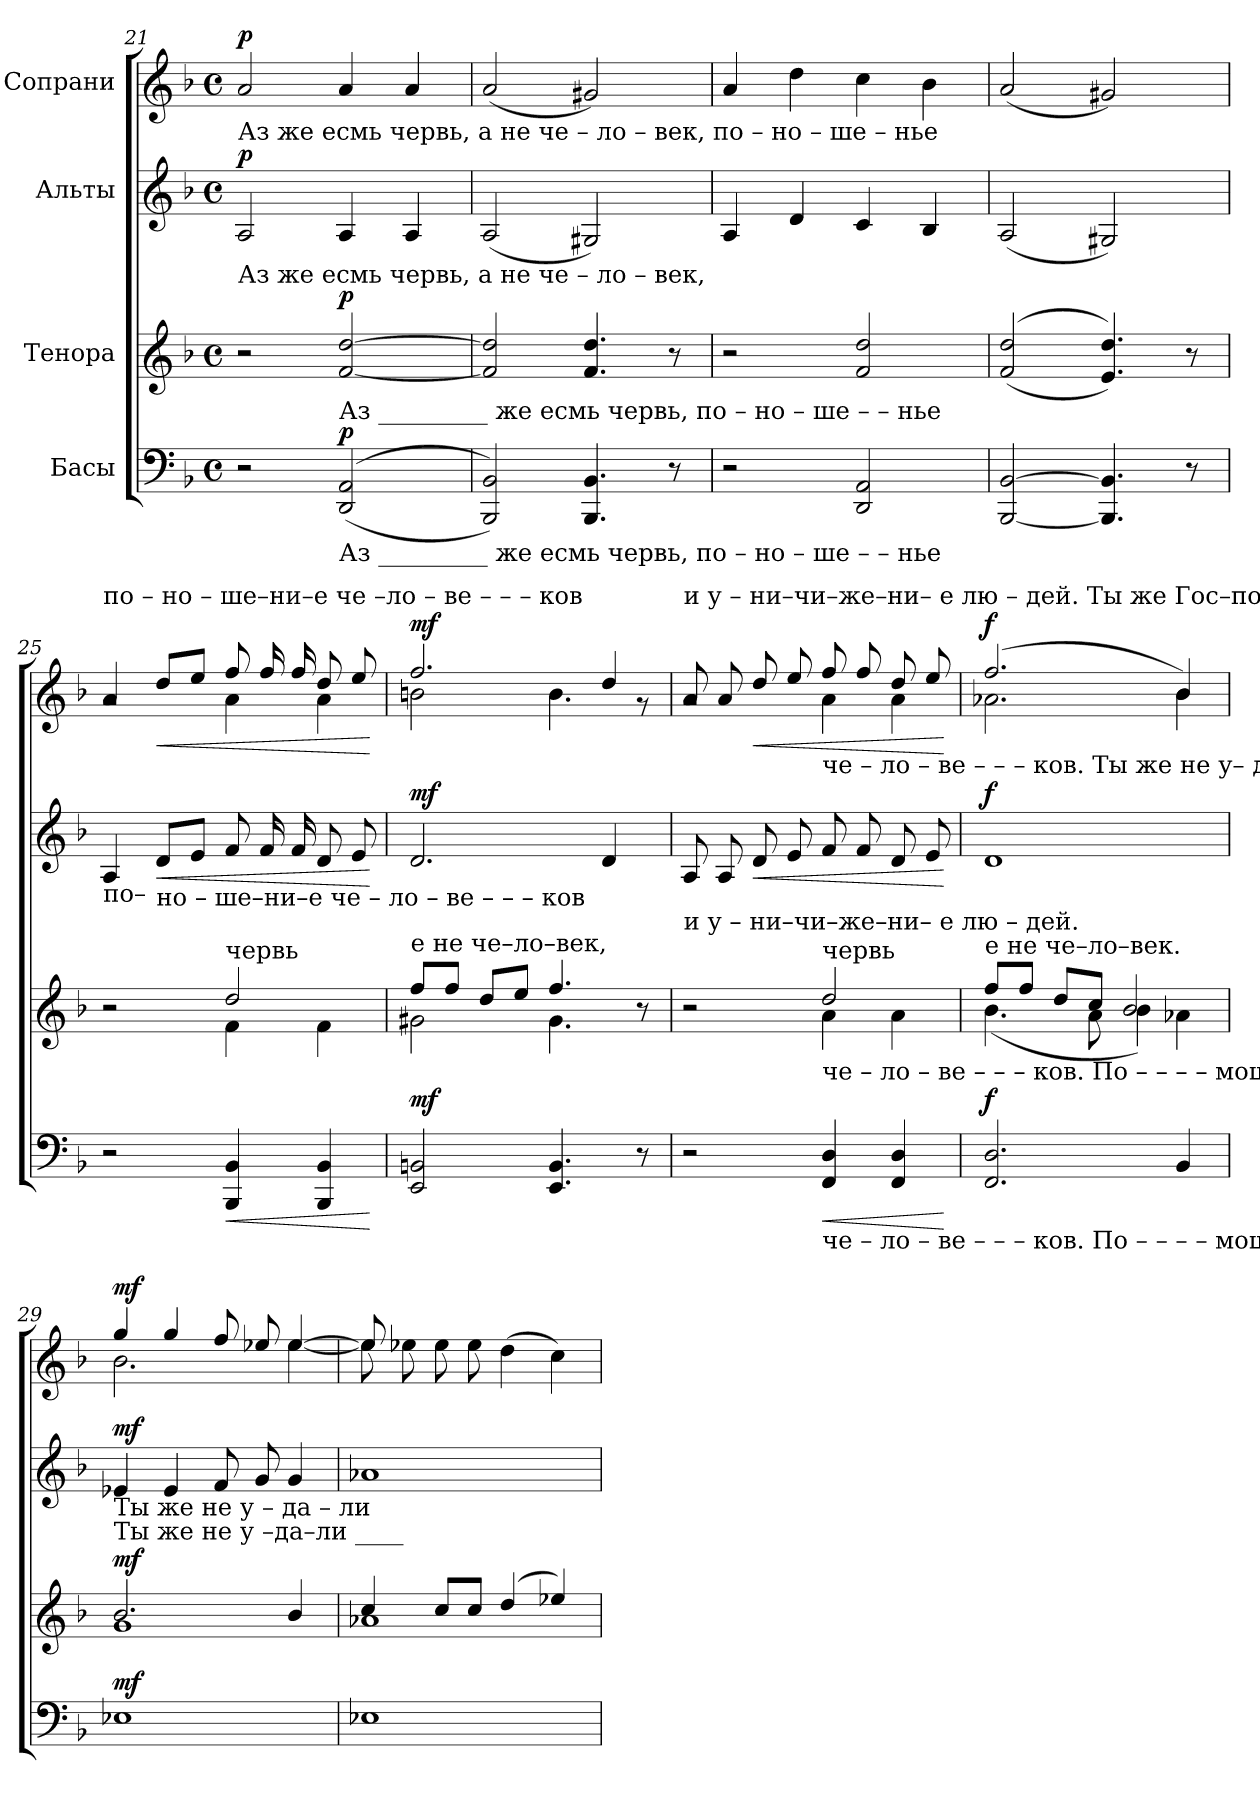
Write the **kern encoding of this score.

**kern	**dynam	**kern	**dynam	**kern	**dynam	**kern	**dynam
*part4	*part4	*part3	*part3	*part2	*part2	*part1	*part1
*staff4	*staff4	*staff3	*staff3	*staff2	*staff2	*staff1	*staff1
*I"Басы	*	*I"Тенора	*	*I"Альты	*	*I"Сопрани	*
!!LO:LB:g=z
*clefF4	*	*clefG2	*	*clefG2	*	*clefG2	*
*k[b-]	*	*k[b-]	*	*k[b-]	*	*k[b-]	*
*M4/4	*	*M4/4	*	*M4/4	*	*M4/4	*
*met(c)	*	*met(c)	*	*met(c)	*	*met(c)	*
=21	=21	=21	=21	=21	=21	=21	=21
!	!	!	!	!	!	!LO:TX:b:t=Аз    же  есмь  червь,               а   не  че – ло – век,                                                по       –       но      –     ше           –           нье	!
!	!	!	!	!LO:TX:b:t=Аз    же  есмь  червь,               а   не  че – ло – век,	!	!	!
!	!	!	!	!	!LO:DY:a	!	!LO:DY:a
2r	.	2r	.	2A/	p	2a/	p
!	!	!LO:TX:b:t=Аз _________     же                            есмь         червь,                                         по        –       но       –     ше      –        –    нье	!	!	!	!	!
!LO:TX:b:t=Аз _________     же                            есмь         червь,                                         по        –       но       –     ше      –        –    нье	!	!	!	!	!	!	!
!	!LO:DY:a	!	!LO:DY:a	!	!	!	!
(>(2DD/ 2AA/	p	[2f/ [2dd/	p	4A/	.	4a/	.
.	.	.	.	4A/	.	4a/	.
=22	=22	=22	=22	=22	=22	=22	=22
2BBB-/ 2BB-/))	.	2f/] 2dd/]	.	(2A/	.	(2a/	.
4.BBB-/ 4.BB-/	.	4.f/ 4.dd/	.	2G#X/)	.	2g#X/)	.
8r	.	8r	.	.	.	.	.
=23	=23	=23	=23	=23	=23	=23	=23
2r	.	2r	.	4A/	.	4a/	.
.	.	.	.	4d/	.	4dd\	.
2DD/ 2AA/	.	2f/ 2dd/	.	4c/	.	4cc\	.
.	.	.	.	4B-/	.	4b-\	.
=24	=24	=24	=24	=24	=24	=24	=24
[2BBB-/ [2BB-/	.	((>2f/ 2dd/	.	(2A/	.	(2a/	.
4.BBB-/] 4.BB-/]	.	4.e/ 4.dd/))	.	2G#X/)	.	2g#X/)	.
8r	.	8r	.	.	.	.	.
=25	=25	=25	=25	=25	=25	=25	=25
*	*	*^	*	*	*	*^	*
!	!	!	!	!	!	!	!LO:TX:a:t=по  –  но  – ше–ни–е   че –ло – ве      –        –        –     ков	!	!
!	!	!	!	!	!LO:TX:b:t=по–	!	!	!	!
2r	.	2r	2ryy	.	4A/	.	4a/	2rg	.
!	!	!	!	!	!LO:TX:b:t=но   – ше–ни–е   че – ло –  ве       –        –        –    ков	!	!	!	!
!	!	!	!	!	!	!LO:HP:b	!	!	!LO:HP:b
.	.	.	.	.	8d/L	<	8dd/L	.	<
.	.	.	.	.	8e/J	.	8ee/J	.	.
!	!	!LO:TX:a:t=червь	!	!	!	!	!	!	!
!	!LO:HP:b	!	!	!	!	!	!	!	!
4BBB-/ 4BB-/	<	2dd/	4f\	.	8f/	.	8ff/	4a\	.
.	.	.	.	.	16f/	.	16ff/	.	.
.	.	.	.	.	16f/	.	16ff/	.	.
4BBB-/ 4BB-/	.	.	4f\	.	8d/	.	8dd/	4a\	.
.	.	.	.	.	8e/	.	8ee/	.	.
*	*	*v	*v	*	*	*	*v	*v	*
.	[	.	.	.	[	.	[
=26	=26	=26	=26	=26	=26	=26	=26
*	*	*^	*	*	*	*^	*
!	!	!LO:TX:a:t=е    не че–ло–век,	!	!	!	!	!	!	!
!	!LO:DY:a	!	!	!	!	!LO:DY:a	!	!	!LO:DY:a
2EE/ 2BBn/	mf	8ff/L	2g#X\	.	2.d/	mf	2.ff/	2bn\	mf
.	.	8ff/J	.	.	.	.	.	.	.
.	.	8dd/L	.	.	.	.	.	.	.
.	.	8ee/J	.	.	.	.	.	.	.
4.EE/ 4.BB/	.	4.ff/	4.g#\	.	.	.	.	4.b\	.
.	.	.	.	.	4d/	.	4dd/	.	.
8r	.	8r	8ryy	.	.	.	.	8r	.
!!LO:PB:g=z	!!
=27	=27	=27	=27	=27	=27	=27	=27	=27	=27
!	!	!	!	!	!	!	!LO:TX:a:t=и        у – ни–чи–же–ни– е      лю  –  дей.                                                      Ты  же  Гос–по–ди, ______	!	!
!	!	!	!	!	!LO:TX:b:t=и        у – ни–чи–же–ни– е    лю –  дей.	!	!	!	!
2r	.	2r	2ryy	.	8A/	.	8a/	2rg	.
.	.	.	.	.	8A/	.	8a/	.	.
!	!	!	!	!	!	!LO:HP:b	!	!	!LO:HP:b
.	.	.	.	.	8d/	<	8dd/	.	<
.	.	.	.	.	8e/	.	8ee/	.	.
!	!	!	!	!	!	!	!LO:TX:b:t=че     –     ло      –       ве       –        –        –       ков.            Ты                              же                  не   у– да– ли ______	!	!
!	!	!LO:TX:b:t=че     –    ло        –      ве        –        –        –        ков.         По    –        –        –        –    мощь	!	!	!	!	!	!	!
!	!	!LO:TX:a:t=червь	!	!	!	!	!	!	!
!LO:TX:b:t=че     –    ло        –      ве        –        –        –        ков.         По   –        –        –        –   мощь	!	!	!	!	!	!	!	!	!
!	!LO:HP:b	!	!	!	!	!	!	!	!
4FF/ 4D/	<	2dd/	4a\	.	8f/	.	8ff/	4a\	.
.	.	.	.	.	8f/	.	8ff/	.	.
4FF/ 4D/	.	.	4a\	.	8d/	.	8dd/	4a\	.
.	.	.	.	.	8e/	.	8ee/	.	.
*	*	*v	*v	*	*	*	*v	*v	*
.	[	.	.	.	[	.	[
=28	=28	=28	=28	=28	=28	=28	=28
*	*	*^	*	*	*	*^	*
!	!	!LO:TX:a:t=е    не   че–ло–век.	!	!	!	!	!	!	!
!	!LO:DY:a	!	!	!	!	!LO:DY:a	!	!	!LO:DY:a
2.FF/ 2.D/	f	8ff/L	(4.b-\	.	1d	f	(2.ff/	2.a-X\	f
.	.	8ff/J	.	.	.	.	.	.	.
.	.	8dd/L	.	.	.	.	.	.	.
.	.	8cc/J	8a\	.	.	.	.	.	.
.	.	2b-/	4b-\)	.	.	.	.	.	.
4BB-/	.	.	4a-X\	.	.	.	4b-/)	4b-\	.
=29	=29	=29	=29	=29	=29	=29	=29	=29	=29
!	!	!	!	!	!LO:TX:b:t=Ты   же   не     у – да  –  ли	!	!	!	!
!	!	!LO:TX:a:t=Ты                             же         не              у –да–ли ____	!	!	!	!	!	!	!
!	!LO:DY:a	!	!	!LO:DY:a	!	!LO:DY:a	!	!	!LO:DY:a
1E-X	mf	2.b-/	1g	mf	4e-X/	mf	4gg/	2.b-\	mf
.	.	.	.	.	4e-/	.	4gg/	.	.
.	.	.	.	.	8f/	.	8ff/	.	.
.	.	.	.	.	8g/	.	8ee-X/	.	.
.	.	4b-/	.	.	4g/	.	[4ee-/	[4ee-\	.
=30	=30	=30	=30	=30	=30	=30	=30	=30	=30
1E-X	.	4cc/	1a-X	.	1a-X	.	8ee-/]	8ee-\]	.
.	.	.	.	.	.	.	8ee-X\	8ryy	.
.	.	8cc/L	.	.	.	.	8ee-\	4ryy	.
.	.	8cc/J	.	.	.	.	8ee-\	.	.
.	.	(4dd/	.	.	.	.	(>4dd\	2ryy	.
.	.	4ee-X/)	.	.	.	.	4cc\)	.	.
*	*	*v	*v	*	*	*	*v	*v	*
=	=	=	=	=	=	=	=
*-	*-	*-	*-	*-	*-	*-	*-
